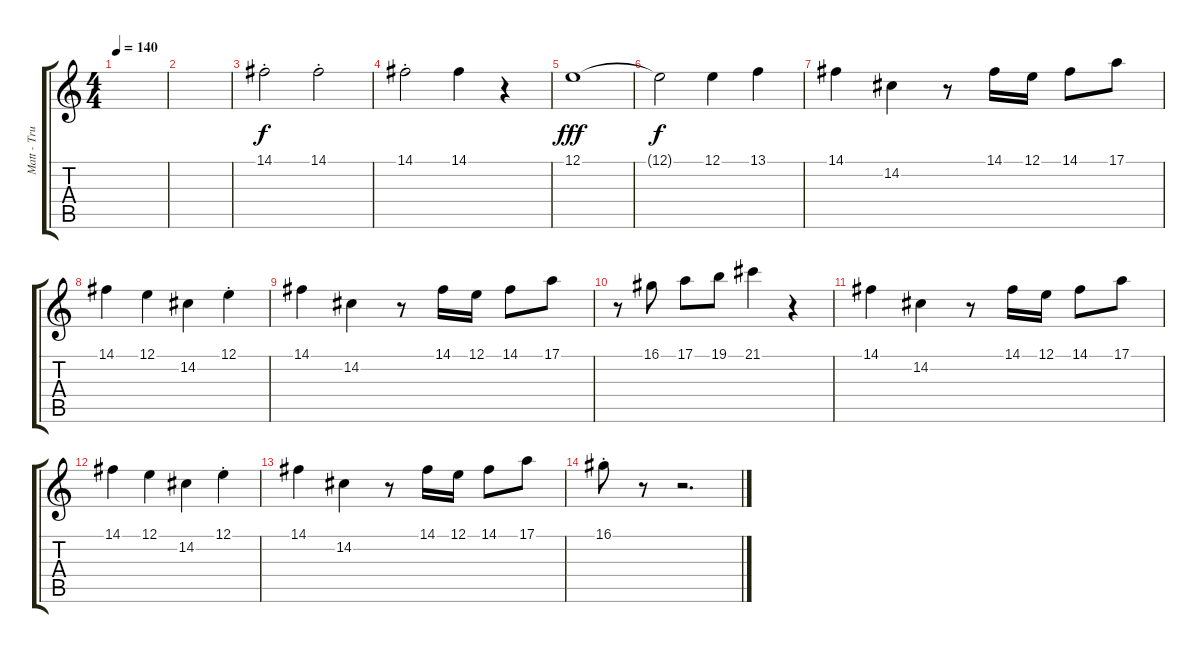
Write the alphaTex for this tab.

\track ("Matt - Trumpet" "Matt - Tru") {instrument trumpet}
\staff {score tabs}
\tuning (E4 B3 G3 D3 A2 E2) {hide}
\ts (4 4)
\tempo 140
\clef g2
\ks c
|
|
14.1{st}.2 14.1{st}.2 |
14.1{st}.2 14.1.4 r.4{volume 11} |
12.1.1{dy fff volume 16} |
12.1{t}.2{dy f} 12.1.4 13.1.4 |
14.1.4 14.2.4 r.8 14.1.16 12.1.16 14.1.8 17.1.8 |
14.1.4 12.1.4 14.2.4 12.1{st}.4 |
14.1.4 14.2.4 r.8 14.1.16 12.1.16 14.1.8 17.1.8 |
r.8 16.1.8 17.1.8 19.1.8 21.1.4 r.4 |
14.1.4 14.2.4 r.8 14.1.16 12.1.16 14.1.8 17.1.8 |
14.1.4 12.1.4 14.2.4 12.1{st}.4 |
14.1.4 14.2.4 r.8 14.1.16 12.1.16 14.1.8 17.1.8 |
16.1{st}.8 r.8 r.2{d}
